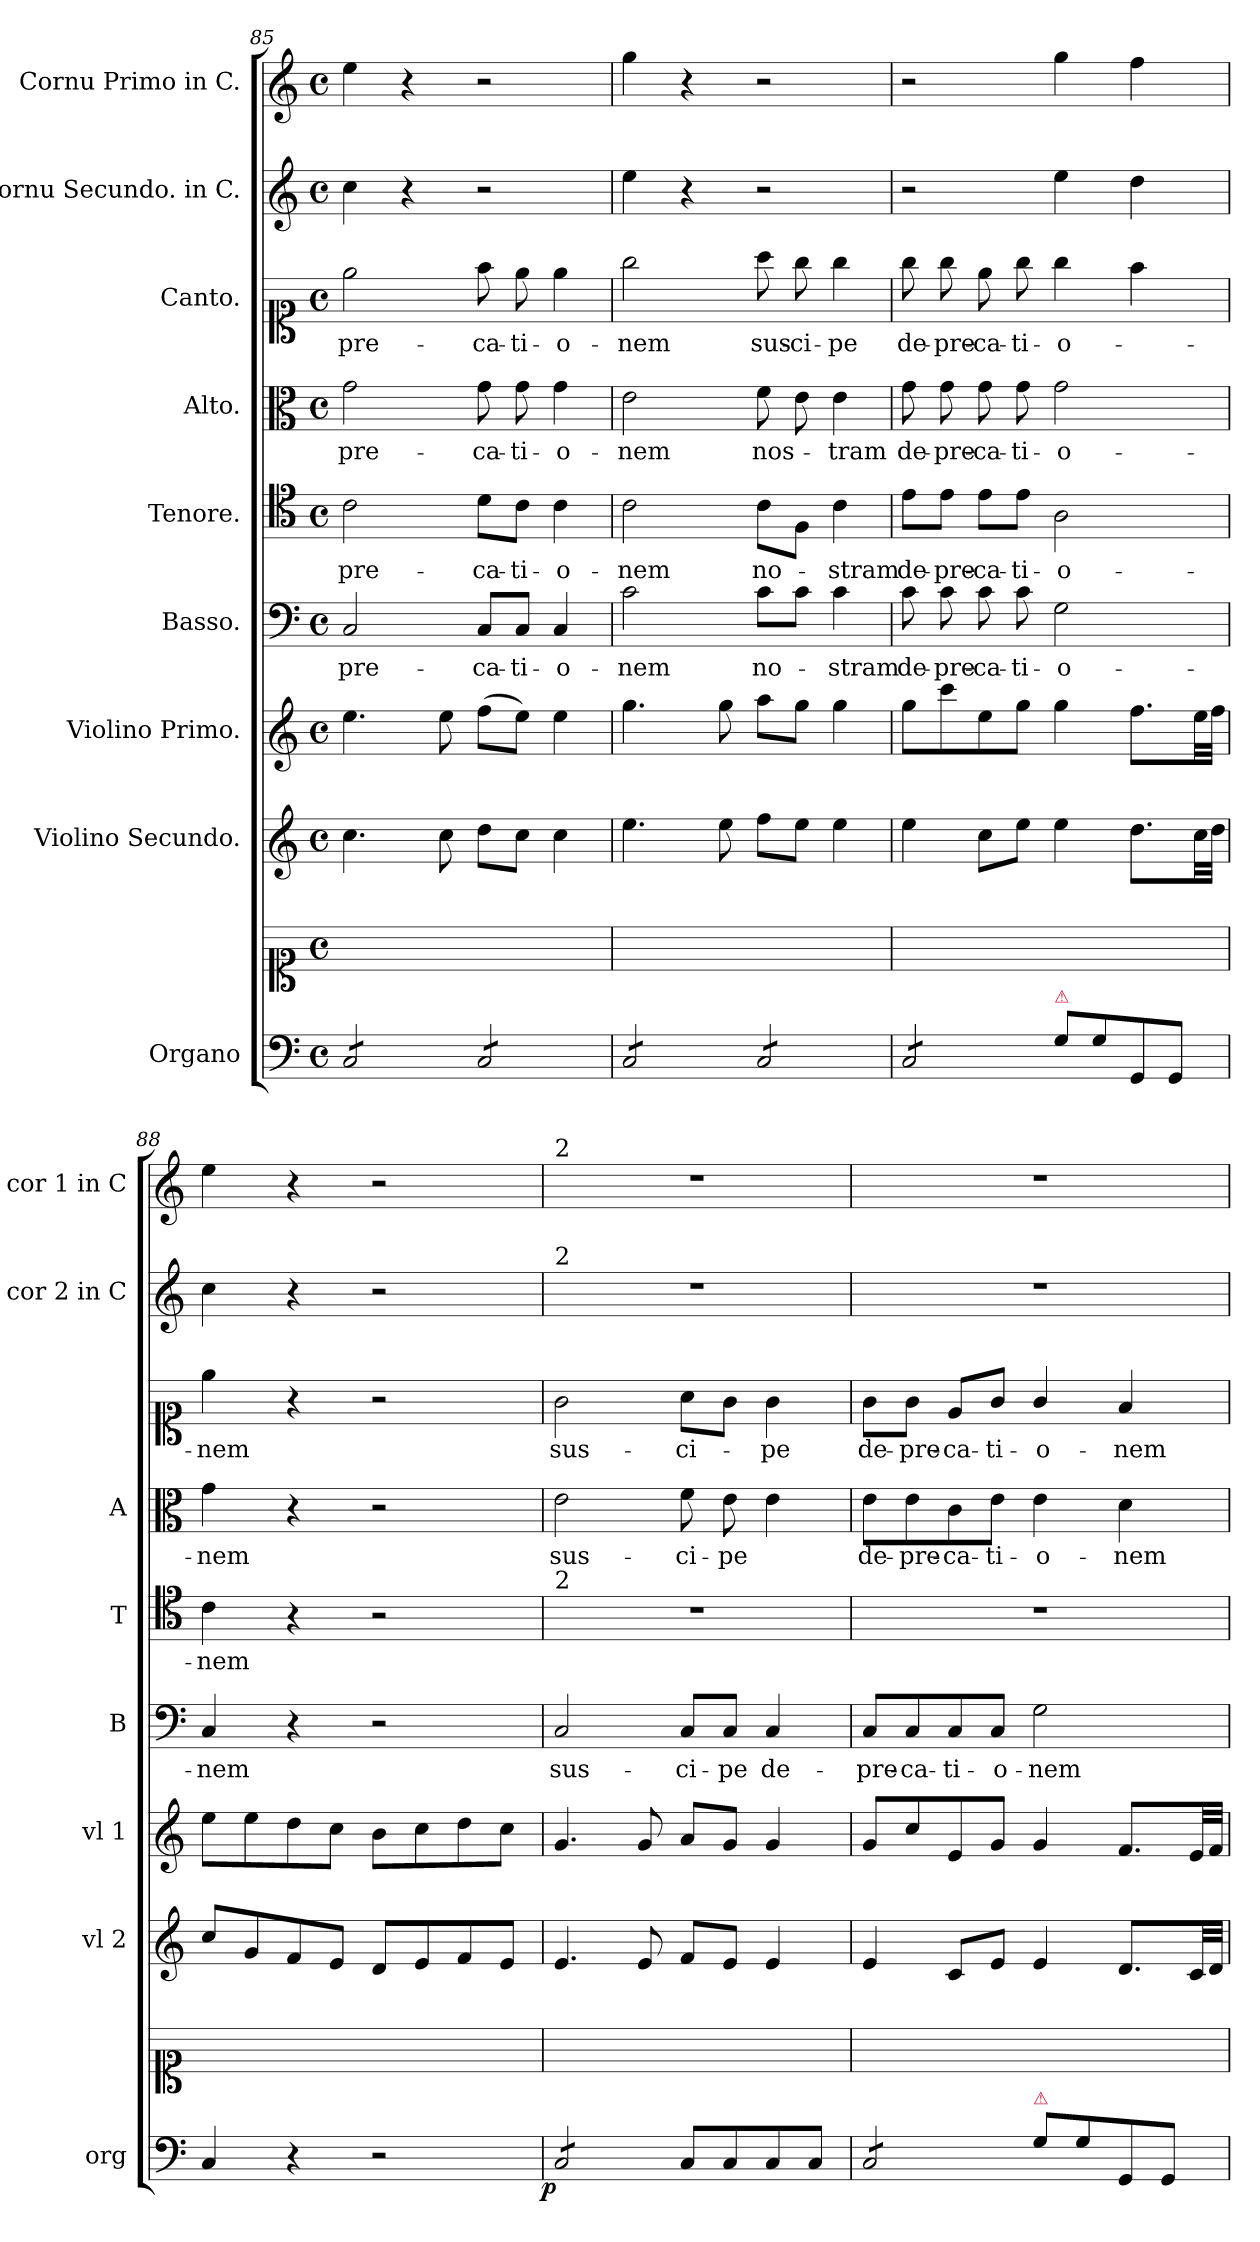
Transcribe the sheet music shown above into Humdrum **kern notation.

**kern	**kern	**dynam	**kern	**kern	**kern	**text	**kern	**text	**kern	**text	**kern	**text	**kern	**kern
*part9	*part9	*part9	*part8	*part7	*part6	*part6	*part5	*part5	*part4	*part4	*part3	*part3	*part2	*part1
*staff10	*staff9	*staff9/10	*staff8	*staff7	*staff6	*staff6	*staff5	*staff5	*staff4	*staff4	*staff3	*staff3	*staff2	*staff1
*I"Organo	*	*	*I"Violino Secundo.	*I"Violino Primo.	*I"Basso.	*	*I"Tenore.	*	*I"Alto.	*	*I"Canto.	*	*I"Cornu Secundo. in C.	*I"Cornu Primo in C.
*I'org	*	*	*I'vl 2	*I'vl 1	*I'B	*	*I'T	*	*I'A	*	*	*	*I'cor 2 in C	*I'cor 1 in C
*clefF4	*clefC1	*	*clefG2	*clefG2	*clefF4	*	*clefC4	*	*clefC3	*	*clefC1	*	*clefG2	*clefG2
*k[]	*k[]	*	*k[]	*k[]	*k[]	*	*k[]	*	*k[]	*	*k[]	*	*k[]	*k[]
*M4/4	*M4/4	*	*M4/4	*M4/4	*M4/4	*	*M4/4	*	*M4/4	*	*M4/4	*	*M4/4	*M4/4
*met(c)	*met(c)	*	*met(c)	*met(c)	*met(c)	*	*met(c)	*	*met(c)	*	*met(c)	*	*met(c)	*met(c)
=85	=85	=85	=85	=85	=85	=85	=85	=85	=85	=85	=85	=85	=85	=85
*tremolo	*	*	*	*	*	*	*	*	*	*	*	*	*	*
8C/L	1ryy	.	4.cc\	4.ee\	2C/	-pre-	2c\	-pre-	2g\	-pre-	2ee\	-pre-	4cc\	4ee\
8C/	.	.	.	.	.	.	.	.	.	.	.	.	.	.
8C/	.	.	.	.	.	.	.	.	.	.	.	.	4r	4r
8C/J	.	.	8cc\	8ee\	.	.	.	.	.	.	.	.	.	.
8C/L	.	.	8dd\L	(>8ff\L	8C/L	-ca-	8d\L	-ca-	8g\	-ca-	8ff\	-ca-	2r	2r
8C/	.	.	8cc\J	8ee\J)	8C/J	-ti-	8c\J	-ti-	8g\	-ti-	8ee\	-ti-	.	.
8C/	.	.	4cc\	4ee\	4C/	-o-	4c\	-o-	4g\	-o-	4ee\	-o-	.	.
8C/J	.	.	.	.	.	.	.	.	.	.	.	.	.	.
=86	=86	=86	=86	=86	=86	=86	=86	=86	=86	=86	=86	=86	=86	=86
8C/L	1ryy	.	4.ee\	4.gg\	2c\	-nem	2c\	-nem	2e\	-nem	2gg\	-nem	4ee\	4gg\
8C/	.	.	.	.	.	.	.	.	.	.	.	.	.	.
8C/	.	.	.	.	.	.	.	.	.	.	.	.	4r	4r
8C/J	.	.	8ee\	8gg\	.	.	.	.	.	.	.	.	.	.
8C/L	.	.	8ff\L	8aa\L	8c\L	no-	8c\L	no-	8f\	nos-	8aa\	sus-	2r	2r
8C/	.	.	8ee\J	8gg\J	8c\J	.	8F\J	.	8e\	.	8gg\	-ci-	.	.
8C/	.	.	4ee\	4gg\	4c\	-stram	4c\	-stram	4e\	-tram	4gg\	-pe	.	.
8C/J	.	.	.	.	.	.	.	.	.	.	.	.	.	.
=87	=87	=87	=87	=87	=87	=87	=87	=87	=87	=87	=87	=87	=87	=87
8C/L	1ryy	.	4ee\	8gg\L	8c\	de-	8e\L	de-	8g\	de-	8gg\	de-	2r	2r
8C/	.	.	.	8ccc\	8c\	-pre-	8e\J	-pre-	8g\	-pre-	8gg\	-pre-	.	.
8C/	.	.	8cc\L	8ee\	8c\	-ca-	8e\L	-ca-	8g\	-ca-	8ee\	-ca-	.	.
8C/J	.	.	8ee\J	8gg\J	8c\	-ti-	8e\J	-ti-	8g\	-ti-	8gg\	-ti-	.	.
*Xtremolo	*	*	*	*	*	*	*	*	*	*	*	*	*	*
!LO:TX:a:color=crimson:t=⚠	!	!	!	!	!	!	!	!	!	!	!	!	!	!
8G\L	.	.	4ee\	4gg\	2G\	-o-	2A\	-o-	2g\	-o-	4gg\	-o-	4ee\	4gg\
8G\	.	.	.	.	.	.	.	.	.	.	.	.	.	.
8GG/	.	.	8.dd\L	8.ff\L	.	.	.	.	.	.	4ff\	.	4dd\	4ff\
8GG/J	.	.	.	.	.	.	.	.	.	.	.	.	.	.
.	.	.	32cc\LL	32ee\LL	.	.	.	.	.	.	.	.	.	.
.	.	.	32dd\JJJ	32ff\JJJ	.	.	.	.	.	.	.	.	.	.
=88	=88	=88	=88	=88	=88	=88	=88	=88	=88	=88	=88	=88	=88	=88
4C/	1ryy	.	8cc/L	8ee\L	4C/	-nem	4c\	-nem	4g\	-nem	4ee\	-nem	4cc\	4ee\
.	.	.	8g/	8ee\	.	.	.	.	.	.	.	.	.	.
4r	.	.	8f/	8dd\	4r	.	4r	.	4r	.	4r	.	4r	4r
.	.	.	8e/J	8cc\J	.	.	.	.	.	.	.	.	.	.
2r	.	.	8d/L	8b\L	2r	.	2r	.	2r	.	2r	.	2r	2r
.	.	.	8e/	8cc\	.	.	.	.	.	.	.	.	.	.
.	.	.	8f/	8dd\	.	.	.	.	.	.	.	.	.	.
.	.	.	8e/J	8cc\J	.	.	.	.	.	.	.	.	.	.
=89	=89	=89	=89	=89	=89	=89	=89	=89	=89	=89	=89	=89	=89	=89
!	!	!	!	!	!	!	!	!	!	!	!	!	!	!LO:TX:a:t=2
!	!	!	!	!	!	!	!	!	!	!	!	!	!LO:TX:a:t=2	!
!	!	!	!	!	!	!	!LO:TX:a:t=2	!	!	!	!	!	!	!
!	!	!LO:DY:b=2:rj	!	!	!	!	!	!	!	!	!	!	!	!
*tremolo	*	*	*	*	*	*	*	*	*	*	*	*	*	*
8C/L	1ryy	p	4.e/	4.g/	2C/	sus-	1r	.	2e\	sus-	2g\	sus-	1r	1r
8C/	.	.	.	.	.	.	.	.	.	.	.	.	.	.
8C/	.	.	.	.	.	.	.	.	.	.	.	.	.	.
8C/J	.	.	8e/	8g/	.	.	.	.	.	.	.	.	.	.
*Xtremolo	*	*	*	*	*	*	*	*	*	*	*	*	*	*
8C/L	.	.	8f/L	8a/L	8C/L	-ci-	.	.	8f\	-ci-	8a\L	-ci-	.	.
8C/	.	.	8e/J	8g/J	8C/J	-pe	.	.	8e\	-pe	8g\J	.	.	.
8C/	.	.	4e/	4g/	4C/	de-	.	.	4e\	.	4g\	-pe	.	.
8C/J	.	.	.	.	.	.	.	.	.	.	.	.	.	.
=90	=90	=90	=90	=90	=90	=90	=90	=90	=90	=90	=90	=90	=90	=90
*tremolo	*	*	*	*	*	*	*	*	*	*	*	*	*	*
8C/L	1ryy	.	4e/	8g/L	8C/L	-pre-	1r	.	8e\L	de-	8g\L	de-	1r	1r
8C/	.	.	.	8cc/	8C/	-ca-	.	.	8e\	-pre-	8g\J	-pre-	.	.
8C/	.	.	8c/L	8e/	8C/	-ti-	.	.	8c\	-ca-	8e/L	-ca-	.	.
8C/J	.	.	8e/J	8g/J	8C/J	-o-	.	.	8e\J	-ti-	8g/J	-ti-	.	.
*Xtremolo	*	*	*	*	*	*	*	*	*	*	*	*	*	*
!LO:TX:a:color=crimson:t=⚠	!	!	!	!	!	!	!	!	!	!	!	!	!	!
8G\L	.	.	4e/	4g/	2G\	-nem	.	.	4e\	-o-	4g/	-o-	.	.
8G\	.	.	.	.	.	.	.	.	.	.	.	.	.	.
8GG/	.	.	8.d/L	8.f/L	.	.	.	.	4d\	-nem	4f/	-nem	.	.
8GG/J	.	.	.	.	.	.	.	.	.	.	.	.	.	.
.	.	.	32c/LL	32e/LL	.	.	.	.	.	.	.	.	.	.
.	.	.	32d/JJJ	32f/JJJ	.	.	.	.	.	.	.	.	.	.
=	=	=	=	=	=	=	=	=	=	=	=	=	=	=
*-	*-	*-	*-	*-	*-	*-	*-	*-	*-	*-	*-	*-	*-	*-
